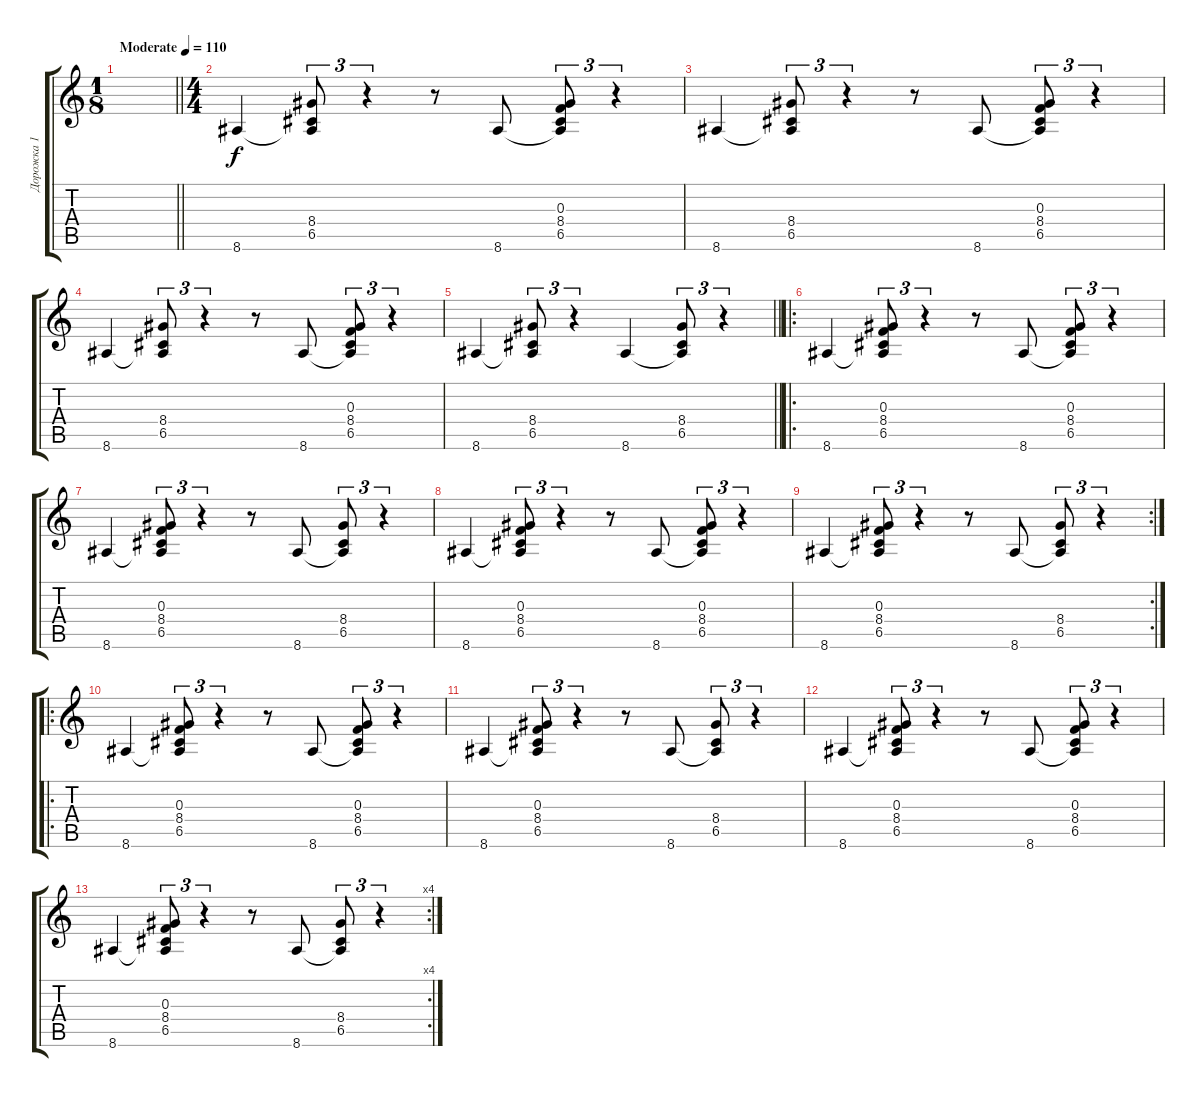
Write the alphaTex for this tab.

\track ("Дорожка 1" "Дорожка 1") {instrument electricguitarjazz}
\staff {score tabs}
\tuning (D4 A3 F3 C3 G2 D2) {hide}
\ts (1 8)
\tempo (110 "Moderate")
\clef g2
\barLineRight lightlight
\ks c
|
\ts (4 4)
8.6.4 (8.4 6.5 8.6{t}).8{tu (3 2)} r.4{tu (3 2)} r.8 8.6.8 (0.3 8.4 6.5 8.6{t}).8{tu (3 2)} r.4{tu (3 2)} |
8.6.4 (8.4 6.5 8.6{t}).8{tu (3 2)} r.4{tu (3 2)} r.8 8.6.8 (0.3 8.4 6.5 8.6{t}).8{tu (3 2)} r.4{tu (3 2)} |
8.6.4 (8.4 6.5 8.6{t}).8{tu (3 2)} r.4{tu (3 2)} r.8 8.6.8 (0.3 8.4 6.5 8.6{t}).8{tu (3 2)} r.4{tu (3 2)} |
\barLineRight lightlight
8.6.4 (8.4 6.5 8.6{t}).8{tu (3 2)} r.4{tu (3 2)} 8.6.4 (8.4 6.5 8.6{t}).8{tu (3 2)} r.4{tu (3 2)} |
\ro
8.6.4 (0.3 8.4 6.5 8.6{t}).8{tu (3 2)} r.4{tu (3 2)} r.8 8.6.8 (0.3 8.4 6.5 8.6{t}).8{tu (3 2)} r.4{tu (3 2)} |
8.6.4 (0.3 8.4 6.5 8.6{t}).8{tu (3 2)} r.4{tu (3 2)} r.8 8.6.8 (8.4 6.5 8.6{t}).8{tu (3 2)} r.4{tu (3 2)} |
8.6.4 (0.3 8.4 6.5 8.6{t}).8{tu (3 2)} r.4{tu (3 2)} r.8 8.6.8 (0.3 8.4 6.5 8.6{t}).8{tu (3 2)} r.4{tu (3 2)} |
\rc 2
8.6.4 (0.3 8.4 6.5 8.6{t}).8{tu (3 2)} r.4{tu (3 2)} r.8 8.6.8 (8.4 6.5 8.6{t}).8{tu (3 2)} r.4{tu (3 2)} |
\ro
8.6.4 (0.3 8.4 6.5 8.6{t}).8{tu (3 2)} r.4{tu (3 2)} r.8 8.6.8 (0.3 8.4 6.5 8.6{t}).8{tu (3 2)} r.4{tu (3 2)} |
8.6.4 (0.3 8.4 6.5 8.6{t}).8{tu (3 2)} r.4{tu (3 2)} r.8 8.6.8 (8.4 6.5 8.6{t}).8{tu (3 2)} r.4{tu (3 2)} |
8.6.4 (0.3 8.4 6.5 8.6{t}).8{tu (3 2)} r.4{tu (3 2)} r.8 8.6.8 (0.3 8.4 6.5 8.6{t}).8{tu (3 2)} r.4{tu (3 2)} |
\rc 4
8.6.4 (0.3 8.4 6.5 8.6{t}).8{tu (3 2)} r.4{tu (3 2)} r.8 8.6.8 (8.4 6.5 8.6{t}).8{tu (3 2)} r.4{tu (3 2)}
